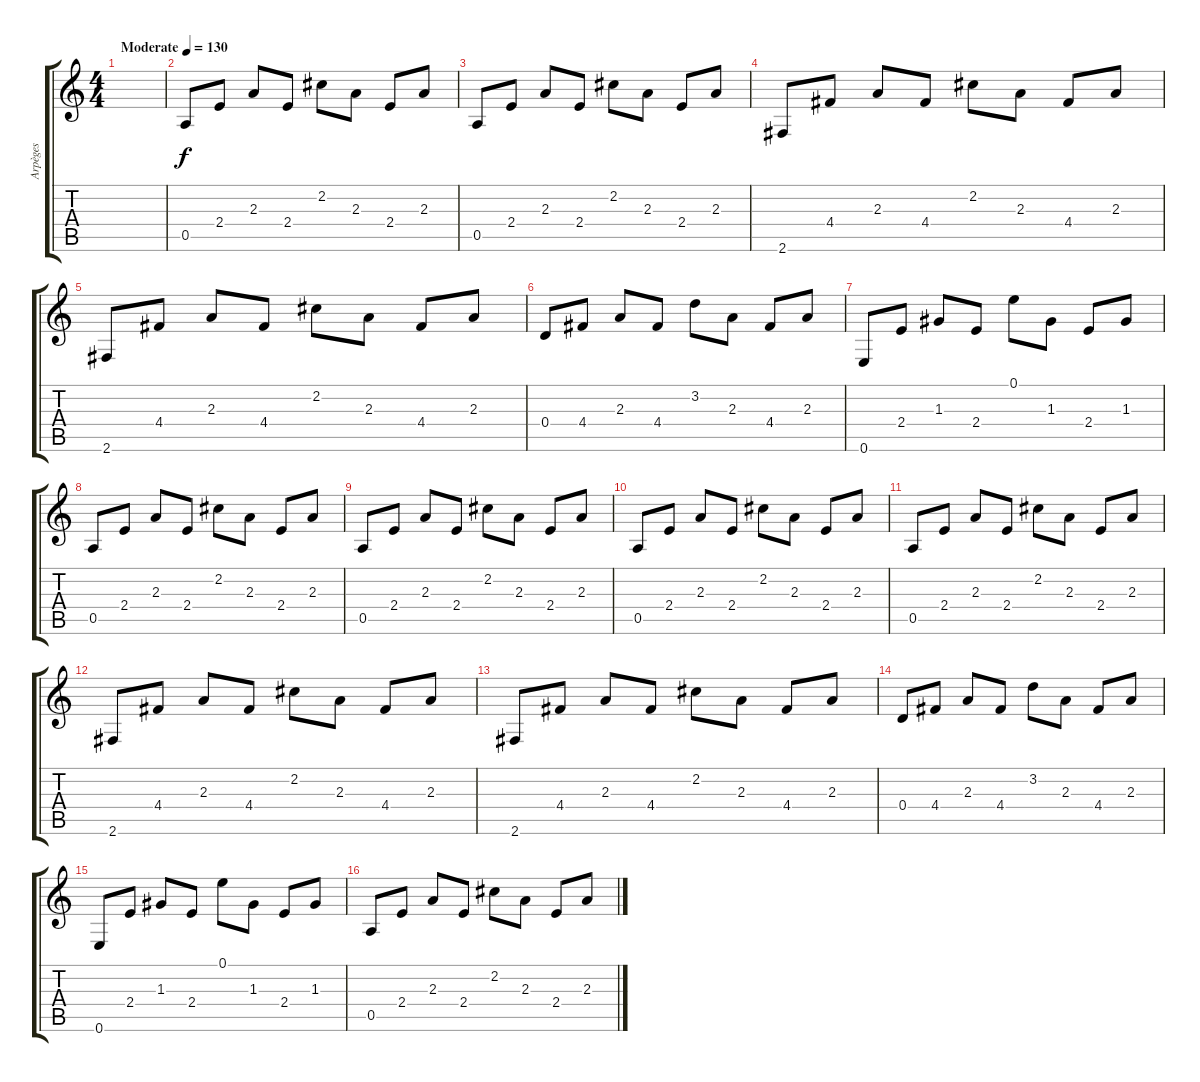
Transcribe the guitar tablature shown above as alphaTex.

\track ("Arpèges" "Arpèges") {instrument electricguitarjazz}
\staff {score tabs}
\tuning (E4 B3 G3 D3 A2 E2) {hide}
\ts (4 4)
\tempo (130 "Moderate")
\clef g2
\ks c
|
0.5.8 2.4.8 2.3.8 2.4.8 2.2.8 2.3.8 2.4.8 2.3.8 |
0.5.8 2.4.8 2.3.8 2.4.8 2.2.8 2.3.8 2.4.8 2.3.8 |
2.6.8 4.4.8 2.3.8 4.4.8 2.2.8 2.3.8 4.4.8 2.3.8 |
2.6.8 4.4.8 2.3.8 4.4.8 2.2.8 2.3.8 4.4.8 2.3.8 |
0.4.8 4.4.8 2.3.8 4.4.8 3.2.8 2.3.8 4.4.8 2.3.8 |
0.6.8 2.4.8 1.3.8 2.4.8 0.1.8 1.3.8 2.4.8 1.3.8 |
0.5.8 2.4.8 2.3.8 2.4.8 2.2.8 2.3.8 2.4.8 2.3.8 |
0.5.8 2.4.8 2.3.8 2.4.8 2.2.8 2.3.8 2.4.8 2.3.8 |
0.5.8 2.4.8 2.3.8 2.4.8 2.2.8 2.3.8 2.4.8 2.3.8 |
0.5.8 2.4.8 2.3.8 2.4.8 2.2.8 2.3.8 2.4.8 2.3.8 |
2.6.8 4.4.8 2.3.8 4.4.8 2.2.8 2.3.8 4.4.8 2.3.8 |
2.6.8 4.4.8 2.3.8 4.4.8 2.2.8 2.3.8 4.4.8 2.3.8 |
0.4.8 4.4.8 2.3.8 4.4.8 3.2.8 2.3.8 4.4.8 2.3.8 |
0.6.8 2.4.8 1.3.8 2.4.8 0.1.8 1.3.8 2.4.8 1.3.8 |
0.5.8 2.4.8 2.3.8 2.4.8 2.2.8 2.3.8 2.4.8 2.3.8
